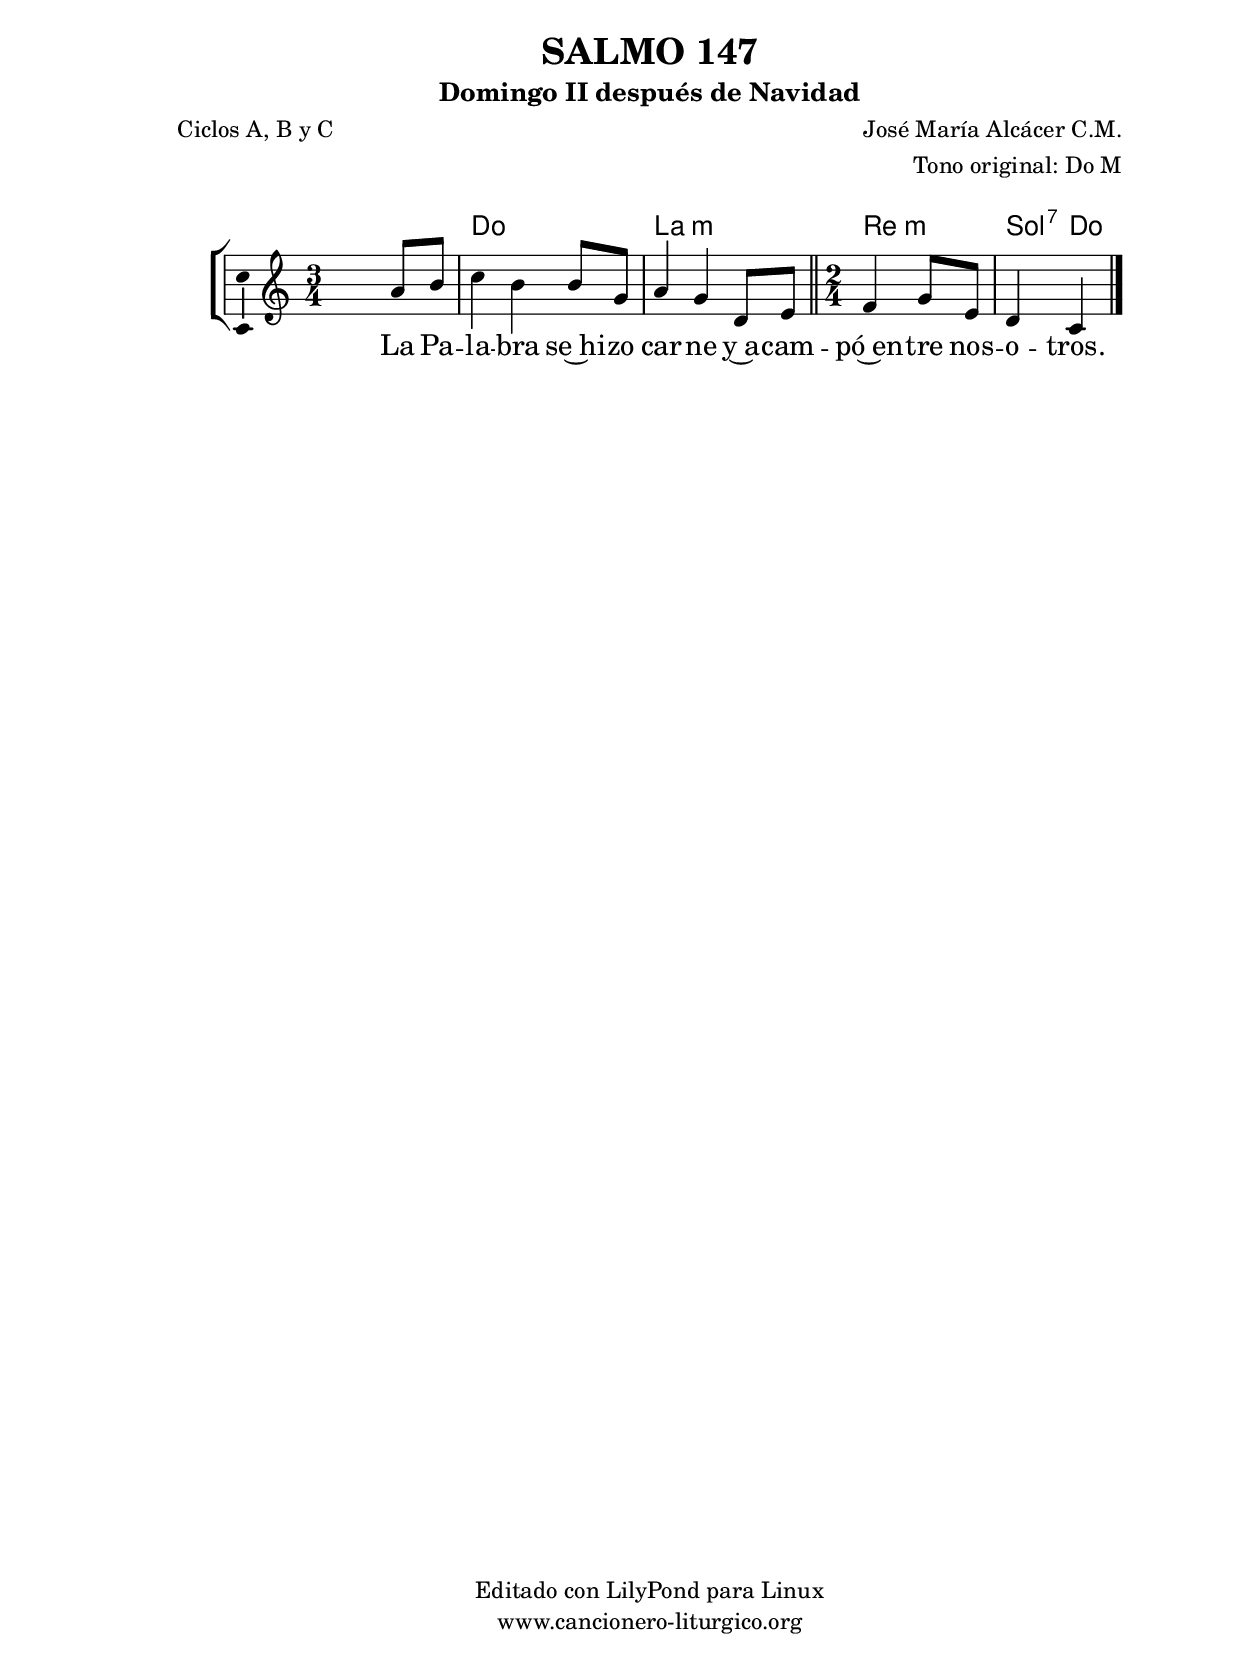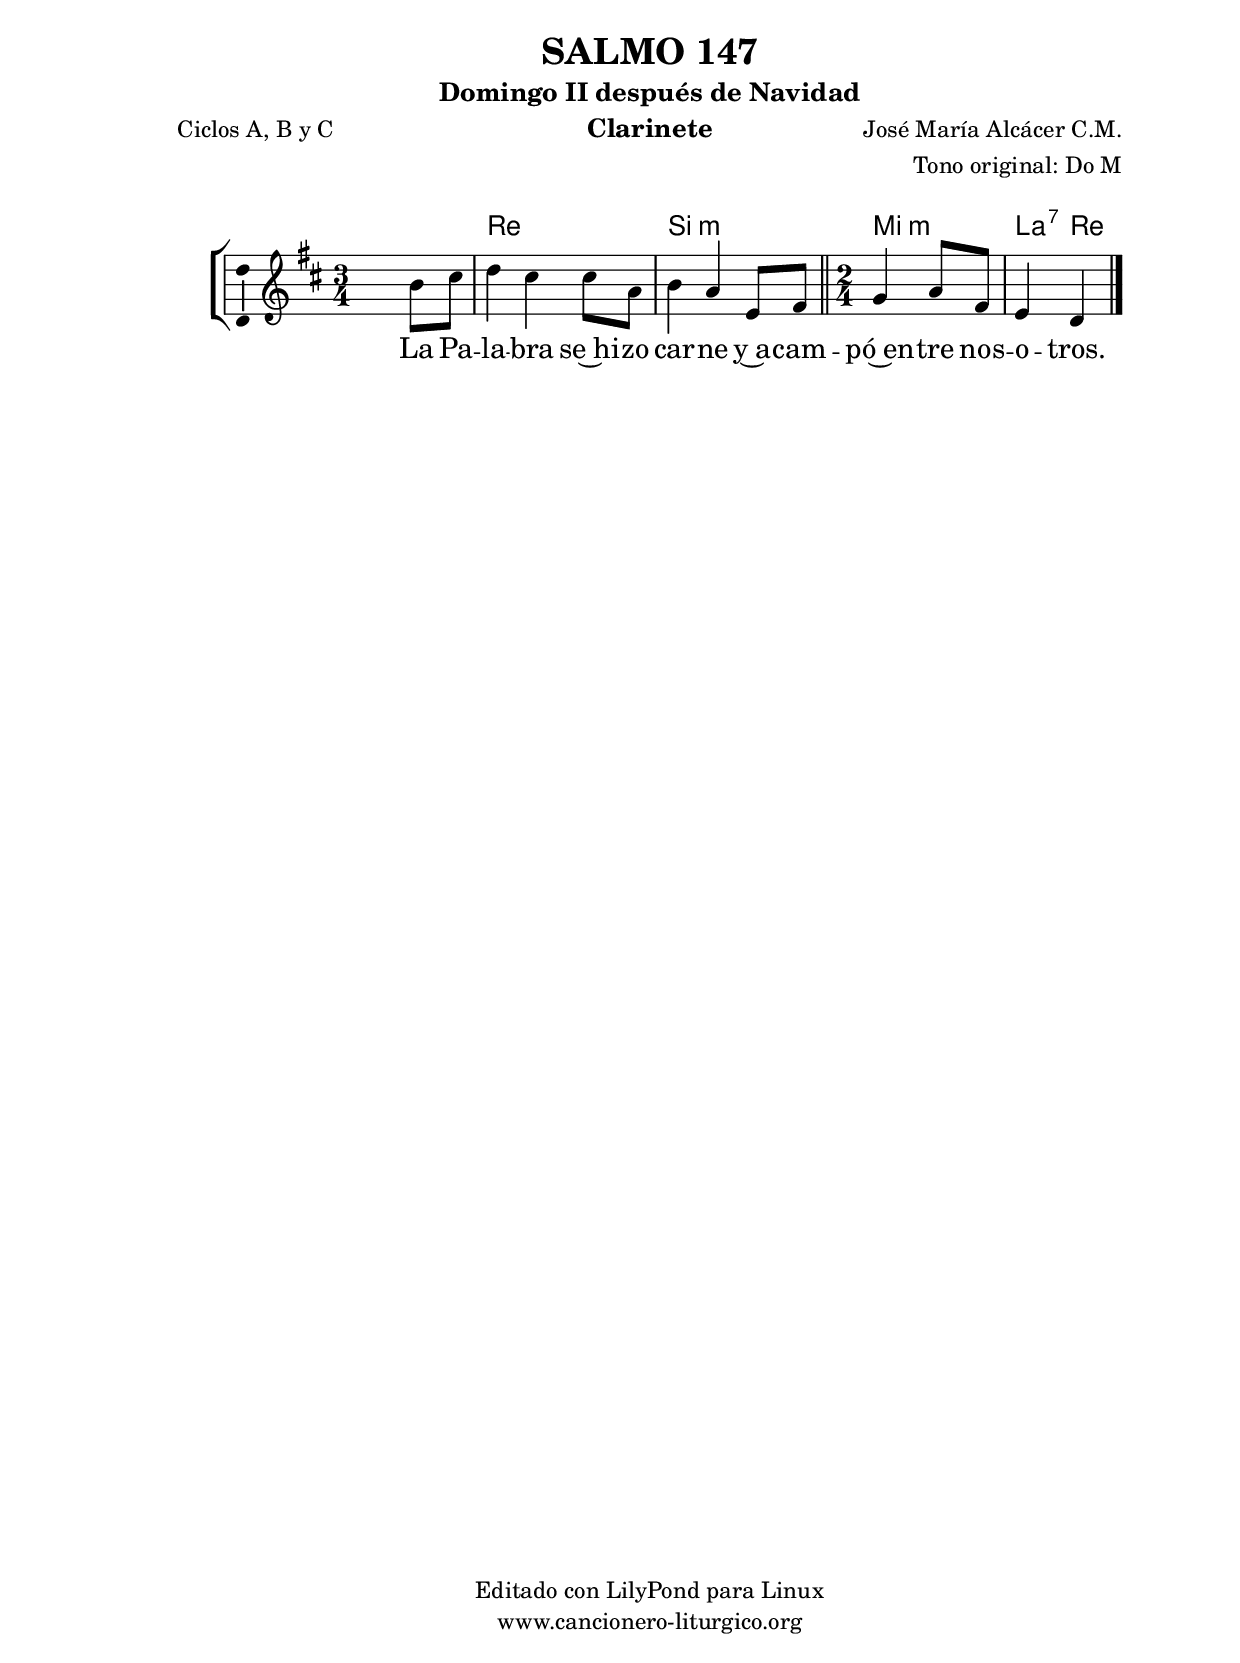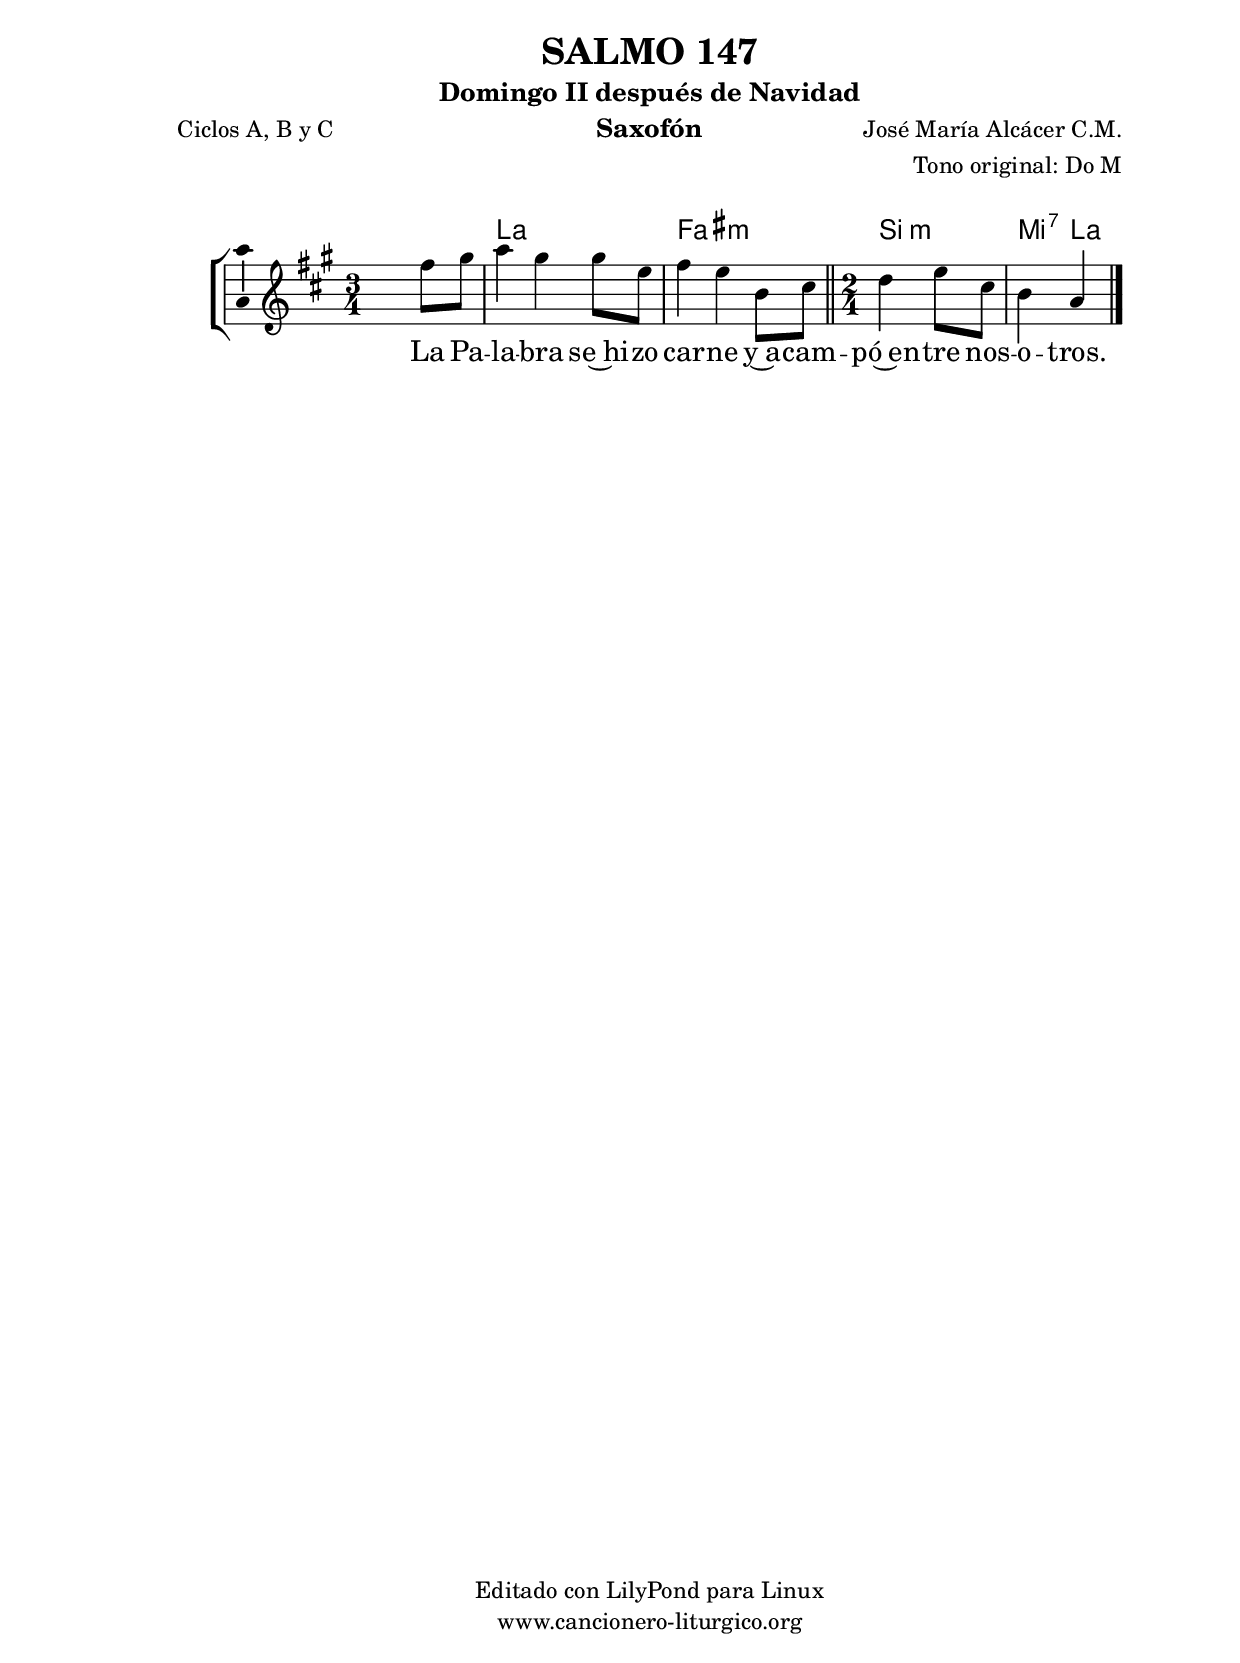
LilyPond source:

%
%para convertir .midi en .wav:
%timidity filename.midi -Ow -o finename.wav
%
%
%Para convertir de .wav a .mp3:
%lame -h -m j filename.wav
%
%
%para escuchar el midi:
%timidity nombrefichero.midi
%


%versión de lilypond para la que se ha escrito esta partitura:
\version "2.16.0"

	%Tamaño papel
	#(set-default-paper-size "a4")
	%Tamaño partitura
	#(set-global-staff-size 20)
	%No responde al pulsar sobre una nota
	#(ly:set-option 'point-and-click #f)

%parámetros del encabezamiento:
\header {
	title = "SALMO 147"
	subtitle = "Domingo II después de Navidad"
	composer = "José María Alcácer C.M."
	poet = "Ciclos A, B y C"
	meter = ""
	arranger = "Tono original: Do M"
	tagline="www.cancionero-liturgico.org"
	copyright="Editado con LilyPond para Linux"
	tiempo = "Navidad"
	usos = "Salmo"
	letra = "La Palabra se hizo carne y acampó entre nosotros."
	}

%parámetros asociados al papel:
\paper  {
	oddHeaderMarkup = \markup {\fill-line { \on-the-fly #not-first-page \fromproperty #'header:title \on-the-fly #not-first-page \fromproperty #'header:composer }}
	evenHeaderMarkup = \markup {\fill-line { \fromproperty #'header:composer \fromproperty #'header:title }}
	#(set-paper-size "a4")
	print-page-number = ##f
	first-page-number = 1
	print-first-page-number = ##f
%	head-separation = 3.0 \cm
	top-margin = 2.0 \cm
	bottom-margin = 0.5\cm
%%%	bottom-margin = -1.0\cm
	left-margin = 3.0 \cm
	line-width = 16.0 \cm 
	indent = 8\mm
	interscoreline = 2.\mm
	between-system-space = 15\mm
%	para que las partituras no llenen la hoja:
	ragged-bottom = ##t
%	idem para la última hoja:
	ragged-last-bottom = ##f
%	para que las partituras llenen el ancho del papel:
	ragged-last = ##f
	after-title-space = 2.5 \cm
%page-count=1
%system-count=8

	%Flexible Vertical Spacing
%	markup-markup-spacing =
%	#'((basic-distance . 15) (minimum-distance . 15) (padding . 3))
	markup-system-spacing =
	#'((basic-distance . 15) (minimum-distance . 15) (padding . 3))
	system-system-spacing =
	#'((basic-distance . 15) (minimum-distance . 15) (padding . 3))
	score-system-spacing =
	#'((basic-distance . 15) (minimum-distance . 15) (padding . 5))
%	top-system-spacing = % header
%	#'((basic-distance . 8) (minimum-distance . 0) (padding . 3))
%	top-markup-spacing =
%	#'((basic-distance . 20) (minimum-distance . 20) (padding . 3))
	last-bottom-spacing = % footer
	#'((basic-distance . 5) (minimum-distance . 5) (padding . 3))
%	score-markup-spacing =
%	#'((basic-distance . 16) (minimum-distance . 13) (padding . 3))

	}


%parámetros que afectan a toda la partitura:
global =  {
	%clave de sol (G):
	\clef G
	%armadura:
%	\transpose f e
	\key c \major
	\tempo 4=69
	\set Score.tempoHideNote = ##t
	}


acordes = {
	\italianChords
	\chordmode {
%	\transpose f e
{

s2.
c2. a:m
d2:m g4:7 c

	}
	}
}

melodia = 
%	\transpose f e
{
	\relative c''{

\time 3/4
s2 a8 b
c4 b b8 g
a4 g d8 e

\bar "||"
\time 2/4
f4 g8 e
d4 c

	\bar "|."
	}
	}


texto = \lyricmode {
La Pa -- la -- bra se~hi -- zo car -- ne y~a -- cam -- pó~en -- tre nos -- o -- tros.
	}


acordesStaff = \context ChordNames = acordesStaff <<
	\set chordChanges = ##t
	\acordes
	>>


vozStaff = \context Voice = vozStaff
\with {\consists "Ambitus_engraver"}
<<
%	\set Staff.instrumentName = ""
%	\set Staff.shortInstrumentName = ""
%	\set Staff.midiInstrument = #"clarinet"
%	\set Staff.midiInstrument = #"cello"
%	\set Staff.midiInstrument = #"flute"
	\set Staff.midiInstrument = #"electric guitar (jazz)"
%	\set Staff.midiInstrument = #"english horn"
%	\set Staff.midiInstrument = #"violin"
%	\set Staff.midiInstrument = #"glockenspiel"
	\set Staff.midiMinimumVolume = #0.7
	\set Staff.midiMaximumVolume = #0.9
	\global
	\melodia
	>>


textoStaff = \context Lyrics = textoStaff <<
	\lyricsto vozStaff \texto
	>>

\book {
	\score {
		\context ChoirStaff {
			\override StaffGroup.SystemStartBracket #'collapse-height = #1
			\override Score.SystemStartBar #'collapse-height = #1
			<<
			\acordesStaff
			\vozStaff
			\textoStaff
			>>
			}
		\layout {
	    		\context {
				\Lyrics
				\override LyricText #'font-size = #2
				}
	   		 \context {
				\Score
				%fontSize = #3
				\override StaffSymbol #'staff-space = #(magstep +3)
				%\override Beam #'thickness = #0.55
				%\override SpacingSpanner #'spacing-increment = #1.0
				%\override Slur #'height-limit = #1.5
				}
			}
		}
	\score {
		\unfoldRepeats
		\context ChoirStaff {
			<<
			\acordesStaff
			\vozStaff
			>>
			}
		\midi {
	  		\context {
	  			\Score
				tempoWholesPerMinute = #(ly:make-moment 70 4)
				}
			}
		}
	}

%Partitura para clarinete
#(define output-suffix "C")
\book {
	\header{
		instrument = "Clarinete"
		}
	\score {
		\context ChoirStaff {
			\override StaffGroup.SystemStartBracket #'collapse-height = #1
			\override Score.SystemStartBar #'collapse-height = #1
\transpose c d
			<<
			\acordesStaff
			\vozStaff
			\textoStaff
			>>
			}
		\layout {
	    		\context {
				\Lyrics
				\override LyricText #'font-size = #2
				}
	   		 \context {
				\Score
				%fontSize = #3
				\override StaffSymbol #'staff-space = #(magstep +3)
				%\override Beam #'thickness = #0.55
				%\override SpacingSpanner #'spacing-increment = #1.0
				%\override Slur #'height-limit = #1.5
				}
			}
		}
	}

%Partitura para saxofón
#(define output-suffix "S")
\book {
	\header{
		instrument = "Saxofón"
		}
	\score {
		\context ChoirStaff {
			\override StaffGroup.SystemStartBracket #'collapse-height = #1
			\override Score.SystemStartBar #'collapse-height = #1
\transpose c a
			<<
			\acordesStaff
			\vozStaff
			\textoStaff
			>>
			}
		\layout {
	    		\context {
				\Lyrics
				\override LyricText #'font-size = #2
				}
	   		 \context {
				\Score
				%fontSize = #3
				\override StaffSymbol #'staff-space = #(magstep +3)
				%\override Beam #'thickness = #0.55
				%\override SpacingSpanner #'spacing-increment = #1.0
				%\override Slur #'height-limit = #1.5
				}
			}
		}
	}

